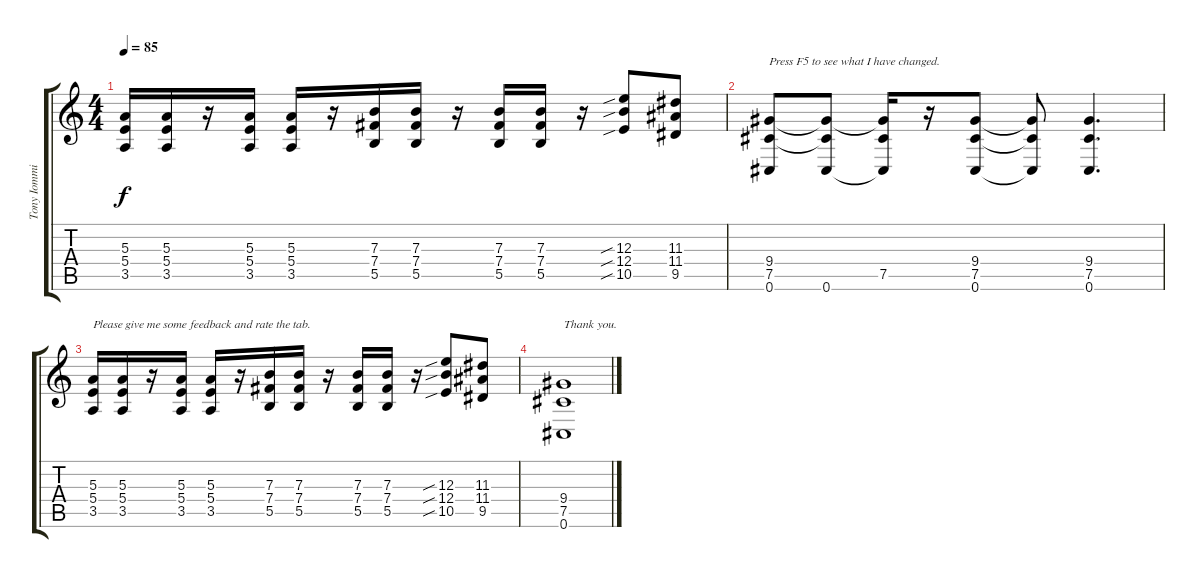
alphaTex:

\track ("Tony Iommi (Solo Guitar right) + B easy " "Tony Iommi") {instrument distortionguitar}
\staff {score tabs}
\tuning (Db4 Ab3 E3 B2 Gb2 Db2) {hide}
\ts (4 4)
\tempo 85
\clef g2
\ks c
(5.3 5.4 3.5).16{dy f} (5.3 5.4 3.5).16 r.16 (5.3 5.4 3.5).16 (5.3 5.4 3.5).16 r.16 (7.3 7.4 5.5).16 (7.3 7.4 5.5).16 r.16 (7.3 7.4 5.5).16 (7.3 7.4 5.5).16 r.16 (12.3{sib} 12.4{sib} 10.5{sib}).8 (11.3 11.4 9.5).8 |
(9.4 7.5 0.6).8{txt "Press F5 to see what I have changed."} (9.4{t} 7.5{t} 0.6).8 (9.4{t} 7.5 0.6{t}).16 r.16 (9.4 7.5 0.6).8 (9.4{t} 7.5{t} 0.6{t}).8 (9.4 7.5 0.6).4{d} |
(5.3 5.4 3.5).16{txt "Please give me some feedback and rate the tab."} (5.3 5.4 3.5).16 r.16 (5.3 5.4 3.5).16 (5.3 5.4 3.5).16 r.16 (7.3 7.4 5.5).16 (7.3 7.4 5.5).16 r.16 (7.3 7.4 5.5).16 (7.3 7.4 5.5).16 r.16 (12.3{sib} 12.4{sib} 10.5{sib}).8 (11.3 11.4 9.5).8 |
(9.4 7.5 0.6).1{txt "Thank you."}
